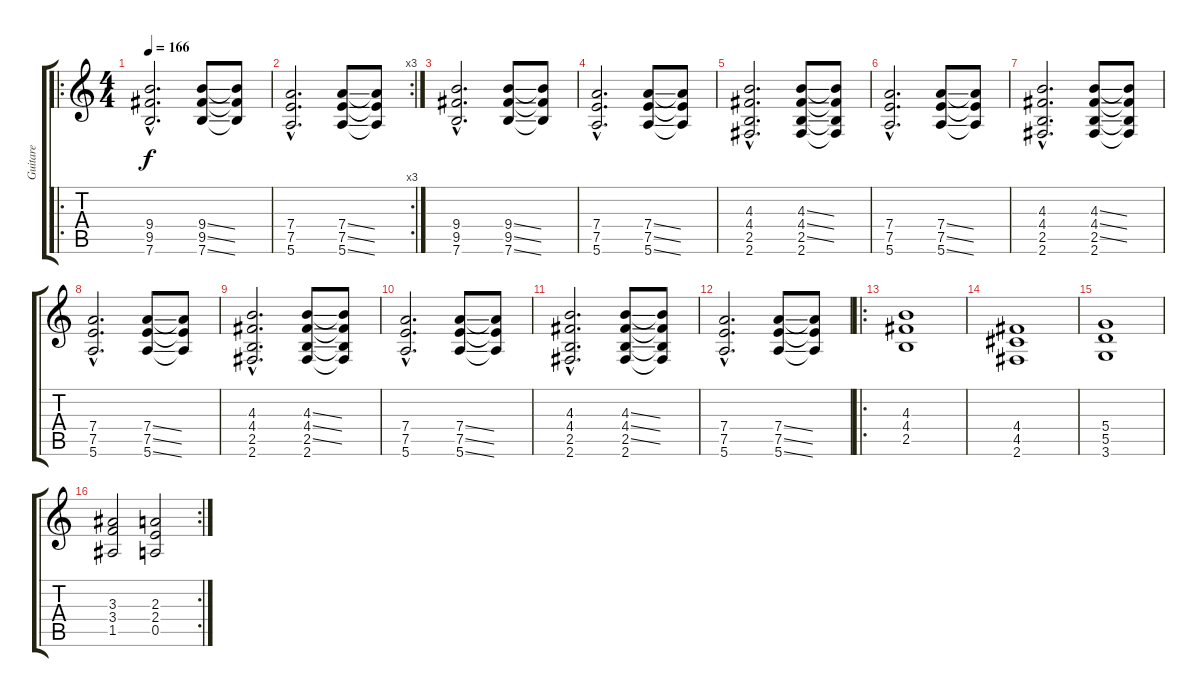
\track ("Guitare" "Guitare") {instrument distortionguitar}
\staff {score tabs}
\tuning (E4 B3 G3 D3 A2 E2) {hide}
\ro
\ts (4 4)
\tempo 166
\clef g2
\ks c
(9.4{hac} 9.5{hac} 7.6{hac}).2{d dy f} (9.4{ss} 9.5{ss} 7.6{ss}).8 (9.4{t} 9.5{t} 7.6{t}).8 |
\rc 3
(7.4{hac} 7.5{hac} 5.6{hac}).2{d} (7.4{ss} 7.5{ss} 5.6{ss}).8 (7.4{t} 7.5{t} 5.6{t}).8 |
(9.4{hac} 9.5{hac} 7.6{hac}).2{d} (9.4{ss} 9.5{ss} 7.6{ss}).8 (9.4{t} 9.5{t} 7.6{t}).8 |
(7.4{hac} 7.5{hac} 5.6{hac}).2{d} (7.4{ss} 7.5{ss} 5.6{ss}).8 (7.4{t} 7.5{t} 5.6{t}).8 |
(4.3{hac} 4.4{hac} 2.5{hac} 2.6{hac}).2{d} (4.3{ss} 4.4{ss} 2.5{ss} 2.6).8 (4.3{t} 4.4{t} 2.5{t} 2.6{t}).8 |
(7.4{hac} 7.5{hac} 5.6{hac}).2{d} (7.4{ss} 7.5{ss} 5.6{ss}).8 (7.4{t} 7.5{t} 5.6{t}).8 |
(4.3{hac} 4.4{hac} 2.5{hac} 2.6{hac}).2{d} (4.3{ss} 4.4{ss} 2.5{ss} 2.6).8 (4.3{t} 4.4{t} 2.5{t} 2.6{t}).8 |
(7.4{hac} 7.5{hac} 5.6{hac}).2{d} (7.4{ss} 7.5{ss} 5.6{ss}).8 (7.4{t} 7.5{t} 5.6{t}).8 |
(4.3{hac} 4.4{hac} 2.5{hac} 2.6{hac}).2{d} (4.3{ss} 4.4{ss} 2.5{ss} 2.6).8 (4.3{t} 4.4{t} 2.5{t} 2.6{t}).8 |
(7.4{hac} 7.5{hac} 5.6{hac}).2{d} (7.4{ss} 7.5{ss} 5.6{ss}).8 (7.4{t} 7.5{t} 5.6{t}).8 |
(4.3{hac} 4.4{hac} 2.5{hac} 2.6{hac}).2{d} (4.3{ss} 4.4{ss} 2.5{ss} 2.6).8 (4.3{t} 4.4{t} 2.5{t} 2.6{t}).8 |
(7.4{hac} 7.5{hac} 5.6{hac}).2{d} (7.4{ss} 7.5{ss} 5.6{ss}).8 (7.4{t} 7.5{t} 5.6{t}).8 |
\ro
(4.3 4.4 2.5).1 |
(4.4 4.5 2.6).1 |
(5.4 5.5 3.6).1 |
\rc 2
(3.3 3.4 1.5).2 (2.3 2.4 0.5).2
